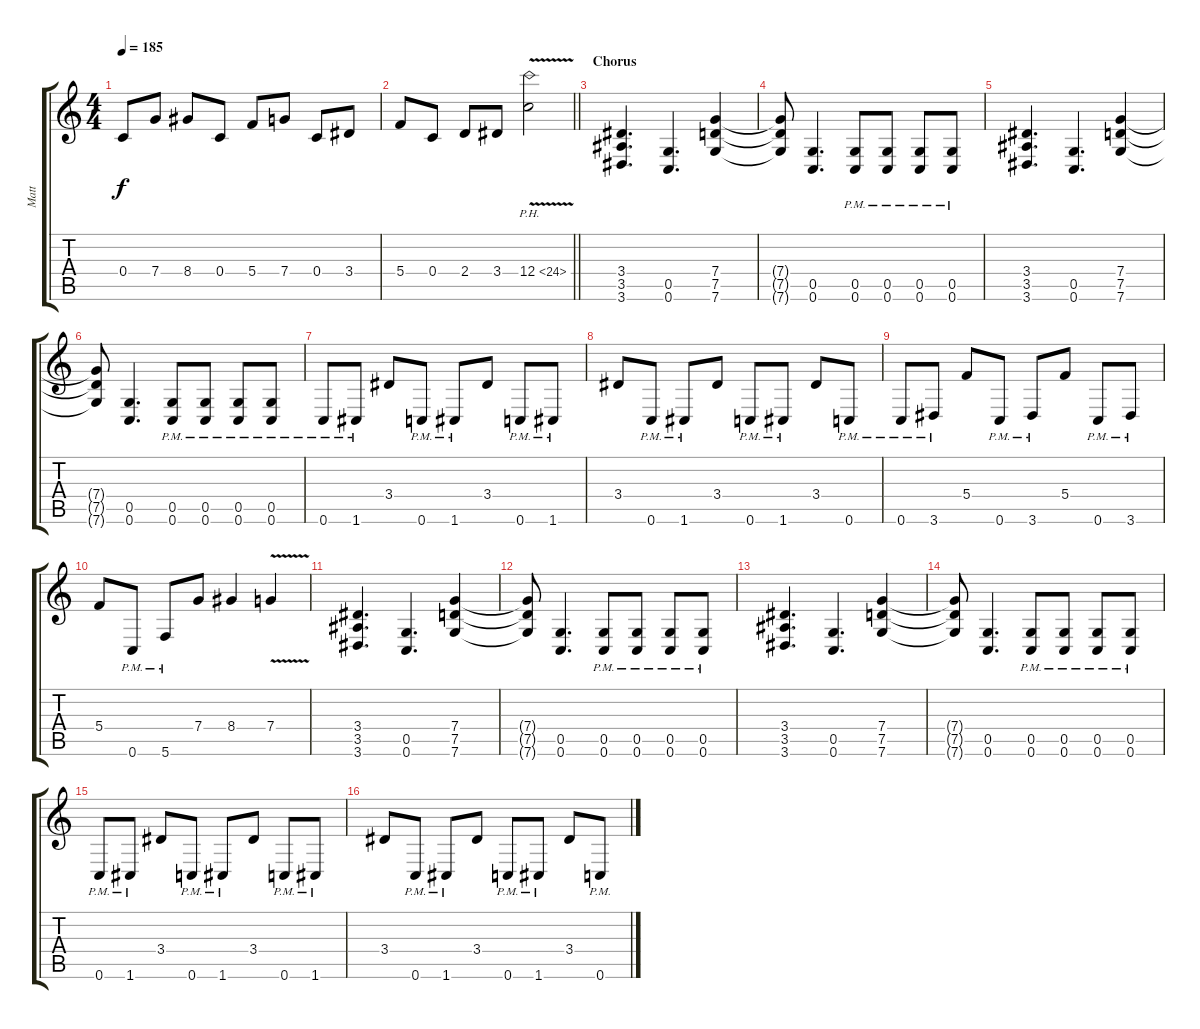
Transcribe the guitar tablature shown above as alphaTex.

\track ("Matt" "Matt") {instrument distortionguitar}
\staff {score tabs}
\tuning (D4 A3 F3 C3 G2 C2) {hide}
\ts (4 4)
\tempo 185
\clef g2
\ks c
0.4.8{dy f} 7.4.8 8.4.8 0.4.8 5.4.8 7.4.8 0.4.8 3.4.8 |
\barLineRight lightlight
5.4.8 0.4.8 2.4.8 3.4.8 12.4{ph 12 v}.2{instrument guitarharmonics} |
\section ("" "Chorus")
(3.4 3.5 3.6).4{d instrument distortionguitar} (0.5 0.6).4{d} (7.4 7.5 7.6).4 |
(7.4{t} 7.5{t} 7.6{t}).8 (0.5 0.6).4{d} (0.5{pm} 0.6{pm}).8 (0.5{pm} 0.6{pm}).8 (0.5{pm} 0.6{pm}).8 (0.5{pm} 0.6{pm}).8 |
(3.4 3.5 3.6).4{d instrument distortionguitar} (0.5 0.6).4{d} (7.4 7.5 7.6).4 |
(7.4{t} 7.5{t} 7.6{t}).8 (0.5 0.6).4{d} (0.5{pm} 0.6{pm}).8 (0.5{pm} 0.6{pm}).8 (0.5{pm} 0.6{pm}).8 (0.5{pm} 0.6{pm}).8 |
0.6{pm}.8 1.6{pm}.8 3.4.8 0.6{pm}.8 1.6{pm}.8 3.4.8 0.6{pm}.8 1.6{pm}.8 |
3.4.8 0.6{pm}.8 1.6{pm}.8 3.4.8 0.6{pm}.8 1.6{pm}.8 3.4.8 0.6{pm}.8 |
0.6{pm}.8 3.6{pm}.8 5.4.8 0.6{pm}.8 3.6{pm}.8 5.4.8 0.6{pm}.8 3.6{pm}.8 |
5.4.8 0.6{pm}.8 5.6{pm}.8 7.4.8 8.4.4 7.4{v}.4 |
(3.4 3.5 3.6).4{d instrument distortionguitar} (0.5 0.6).4{d} (7.4 7.5 7.6).4 |
(7.4{t} 7.5{t} 7.6{t}).8 (0.5 0.6).4{d} (0.5{pm} 0.6{pm}).8 (0.5{pm} 0.6{pm}).8 (0.5{pm} 0.6{pm}).8 (0.5{pm} 0.6{pm}).8 |
(3.4 3.5 3.6).4{d instrument distortionguitar} (0.5 0.6).4{d} (7.4 7.5 7.6).4 |
(7.4{t} 7.5{t} 7.6{t}).8 (0.5 0.6).4{d} (0.5{pm} 0.6{pm}).8 (0.5{pm} 0.6{pm}).8 (0.5{pm} 0.6{pm}).8 (0.5{pm} 0.6{pm}).8 |
0.6{pm}.8 1.6{pm}.8 3.4.8 0.6{pm}.8 1.6{pm}.8 3.4.8 0.6{pm}.8 1.6{pm}.8 |
3.4.8 0.6{pm}.8 1.6{pm}.8 3.4.8 0.6{pm}.8 1.6{pm}.8 3.4.8 0.6{pm}.8
